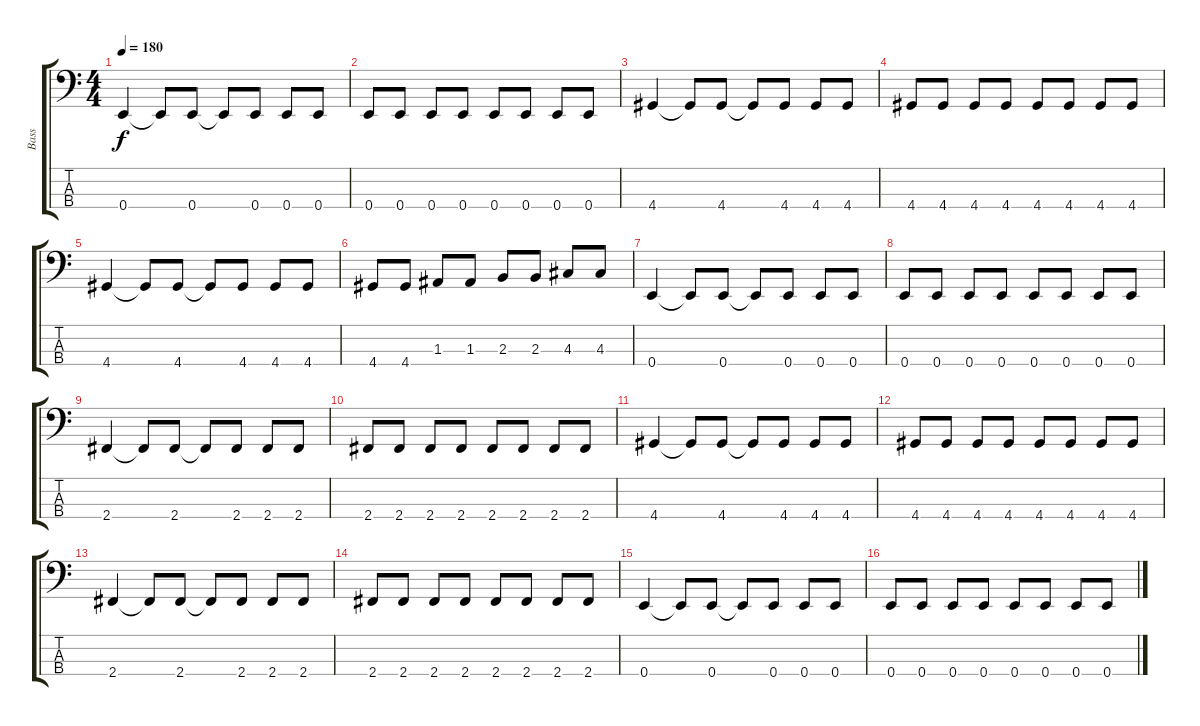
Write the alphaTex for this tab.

\track ("Bass" "Bass") {instrument electricbassfinger}
\staff {score tabs}
\tuning (G2 D2 A1 E1) {hide}
\ts (4 4)
\tempo 180
\clef f4
\ks c
0.4.4{dy f} 0.4{t}.8 0.4.8 0.4{t}.8 0.4.8 0.4.8 0.4.8 |
0.4.8 0.4.8 0.4.8 0.4.8 0.4.8 0.4.8 0.4.8 0.4.8 |
4.4.4 4.4{t}.8 4.4.8 4.4{t}.8 4.4.8 4.4.8 4.4.8 |
4.4.8 4.4.8 4.4.8 4.4.8 4.4.8 4.4.8 4.4.8 4.4.8 |
4.4.4 4.4{t}.8 4.4.8 4.4{t}.8 4.4.8 4.4.8 4.4.8 |
4.4.8 4.4.8 1.3.8 1.3.8 2.3.8 2.3.8 4.3.8 4.3.8 |
0.4.4 0.4{t}.8 0.4.8 0.4{t}.8 0.4.8 0.4.8 0.4.8 |
0.4.8 0.4.8 0.4.8 0.4.8 0.4.8 0.4.8 0.4.8 0.4.8 |
2.4.4 2.4{t}.8 2.4.8 2.4{t}.8 2.4.8 2.4.8 2.4.8 |
2.4.8 2.4.8 2.4.8 2.4.8 2.4.8 2.4.8 2.4.8 2.4.8 |
4.4.4 4.4{t}.8 4.4.8 4.4{t}.8 4.4.8 4.4.8 4.4.8 |
4.4.8 4.4.8 4.4.8 4.4.8 4.4.8 4.4.8 4.4.8 4.4.8 |
2.4.4 2.4{t}.8 2.4.8 2.4{t}.8 2.4.8 2.4.8 2.4.8 |
2.4.8 2.4.8 2.4.8 2.4.8 2.4.8 2.4.8 2.4.8 2.4.8 |
0.4.4 0.4{t}.8 0.4.8 0.4{t}.8 0.4.8 0.4.8 0.4.8 |
0.4.8 0.4.8 0.4.8 0.4.8 0.4.8 0.4.8 0.4.8 0.4.8
